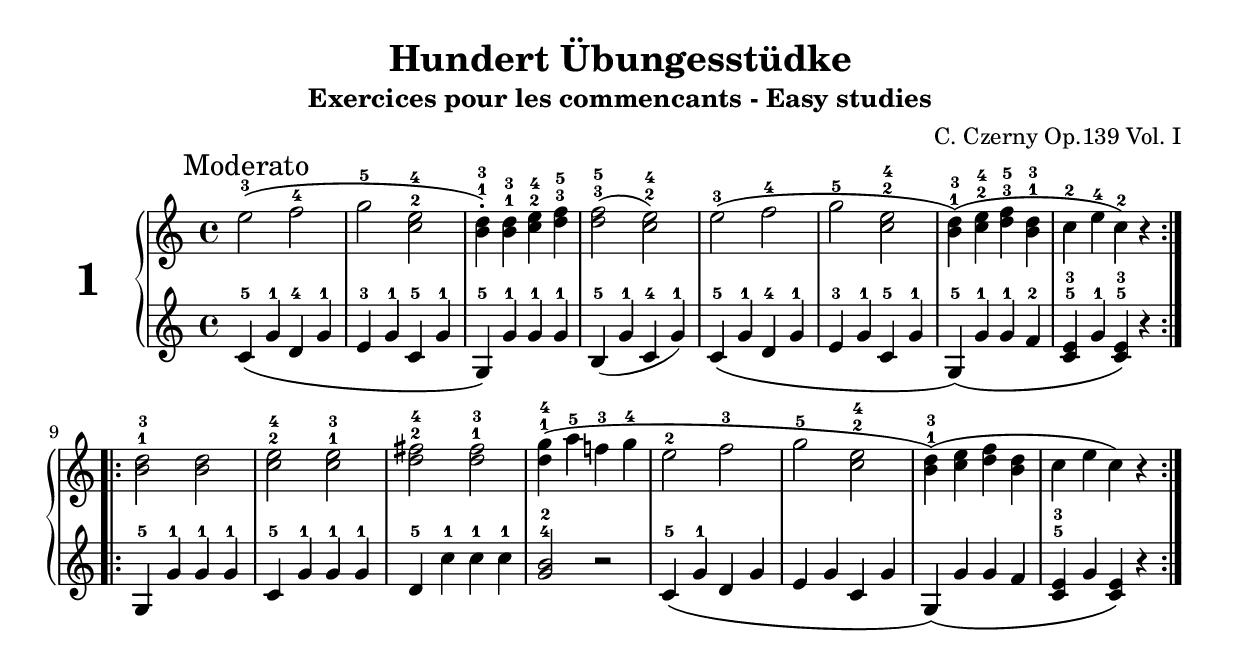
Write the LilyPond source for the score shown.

\include "english.ly"

\book {
  \header {
    title = "Hundert Übungesstüdke"
    subtitle = "Exercices pour les commencants - Easy studies"
    composer = "C. Czerny Op.139 Vol. I"
  }

  %%%%%%%%%%%%%%%%%%%%%%%%%%%%%%%%%%%%%%%%%%%%%%%%%%%%%%%%%%%%%%%%%%%%%%%%%%%%%%%%%%%%%%%%
  %% Score 1
  %%%%%%%%%%%%%%%%%%%%%%%%%%%%%%%%%%%%%%%%%%%%%%%%%%%%%%%%%%%%%%%%%%%%%%%%%%%%%%%%%%%%%%%%
  \score {
    \new PianoStaff <<
      #(set-accidental-style 'piano 'Score)

      \set PianoStaff.instrumentName = \markup \center-column {
        \fontsize #6 \bold "1"
      }

      \new Staff {
	\new Voice {
	  { \mark "Moderato" e''2 \( -3 f'' -4						}
	  { g''2 -5 <c'' e''>  -2-4							}
	  { <b' d''>4 \) \staccato  -1-3 <b' d''> -1-3 <c'' e''> -2-4 <d'' f''> -3-5	}
	  { <d'' f''>2 -3-5 (  <c'' e''>2 -2-4 )					}

	  {  e''2 \( -3 f'' -4								}
          { g''2 -5 <c'' e''>  -2-4							}
	  { <b' d''>4 \) \( -1-3 <c'' e''> -2-4 <d'' f''> -3-5 <b' d''> -1-3		}
          { c''4 -2  e'' -4  c'' \) -2 r				                }

	  \bar ":.|.:"
	  \break
          %%%%

	  { <b' d''>2 -1-3    <b' d''> }
	  { <c'' e''>2 -2-4    <c'' e''> -1-3 }
	  { <d'' fs''>2 -2-4    <d'' fs''> -1-3 }
	  { <d'' g''>4 \( -1-4   a'' -5   f'' -3  g'' -4   }
	  { e''2  -2 f'' -3  }
	  { g''2  -5  <c'' e''> -2-4  }
	  { <b' d''>4 \) \( -1-3 <c'' e''>      <d'' f''>      <b' d''>      		}
          { c''4     e''     c'' \)    r				                }

	  \bar ":.|.:"
	}
      }
      \new Staff {
	\new Voice {
	  {  c'4 \( -5  g'  -1  d'  -4     g' -1	}
          {  e' -3     g'  -1  c'  -5     g' -1		}
          {  g \) -5   g'  -1  g'  -1     g' -1		}
	  {  b (  -5   g'  -1  c'  -4     g' -1)	}

	  {  c' \( -5      g'  -1  d'  -4     g' -1	}
	  {  e' -3         g'  -1  c'  -5     g' -1	}
	  {  g  \) \( -5      g'  -1  g'  -1     f' -2  }
	  {  <c' e'> -5-3  g'  -1   <c' e'> \) -5-3  r  }

	  %%%%
	  {  g4  -5  g'  -1  g'  -1   g' -1	}
	  {  c'4  -5  g'  -1  g'  -1   g' -1	}
	  {  d'4  -5  c''  -1  c'' -1   c'' -1	}
	  { <g' b'>2 -4-2   r2 }

	  {  c'4 \( -5      g' -1   d'         g'   	}
	  {  e'            g'      c'         g'    	}
	  {  g  \) \(         g'      g'         f'     }
	  {  <c' e'> -5-3  g'       <c' e'> \)       r  }
	}
      }
    >>
  }
}
